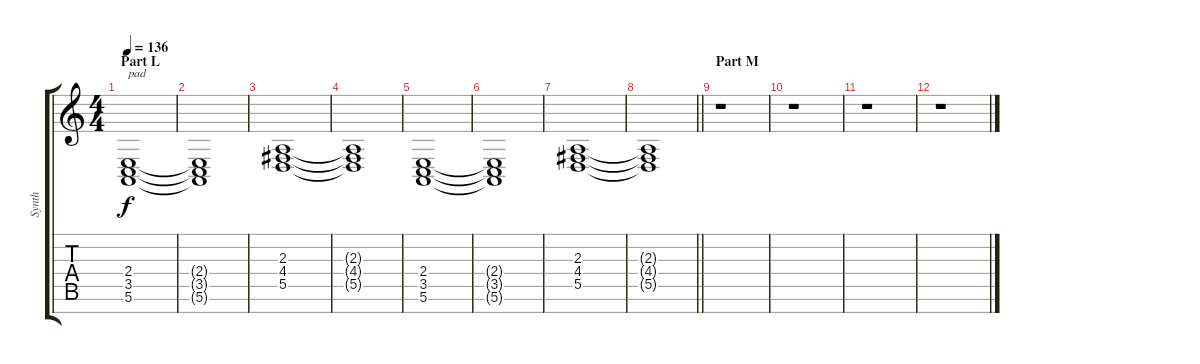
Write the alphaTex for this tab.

\track ("Synth" "Synth") {instrument synthstrings2}
\staff {score tabs}
\tuning (E4 B3 G3 D3 A2 E2 B1) {hide}
\ts (4 4)
\section ("" "Part L")
\tempo 136
\clef g2
\ks c
(2.4 3.5 5.6).1{txt "pad" dy f instrument pad3polysynth} |
(2.4{t} 3.5{t} 5.6{t}).1 |
(2.3 4.4 5.5).1 |
(2.3{t} 4.4{t} 5.5{t}).1 |
(2.4 3.5 5.6).1 |
(2.4{t} 3.5{t} 5.6{t}).1 |
(2.3 4.4 5.5).1 |
\barLineRight lightlight
(2.3{t} 4.4{t} 5.5{t}).1 |
\section ("" "Part M")
r.1 |
r.1 |
r.1 |
r.1
